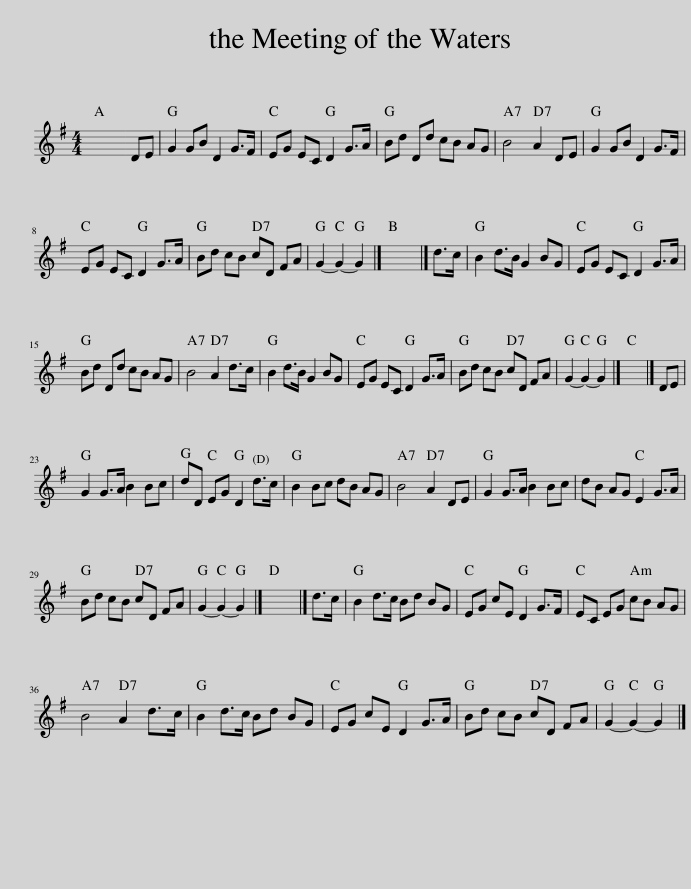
X:1
L:1/8
M:4/4
I:linebreak $
K:G
V:1 treble
V:1
 x8 | DE | G2 GB D2 G>F | EG EC D2 G>A | Bd Dd cB AG | %5
 B4 A2 DE | G2 GB D2 G>F |$ EG EC D2 G>A | Bd cB cD FA | G2- G2- G2 |] %10
 x8 |] d>c | B2 d>B G2 BG | EG EC D2 G>A |$ Bd Dd cB AG | %15
 B4 A2 d>c | B2 d>B G2 BG | EG EC D2 G>A | Bd cB cD FA | G2- G2- G2 |] %20
 x8 |] DE |$ G2 G>A B2 Bc | dD EG D2 d>c | B2 Bc dB AG | %25
 B4 A2 DE | G2 G>A B2 Bc | dB AG E2 G>A |$ Bd cB cD FA | G2- G2- G2 |] %30
 x8 |] d>c | B2 d>c Bd BG | EG cE D2 G>F | EC EG cB AG |$ %35
 B4 A2 d>c | B2 d>c Bd BG | EG cE D2 G>A | Bd cB cD FA | G2- G2- G2 |] %40
